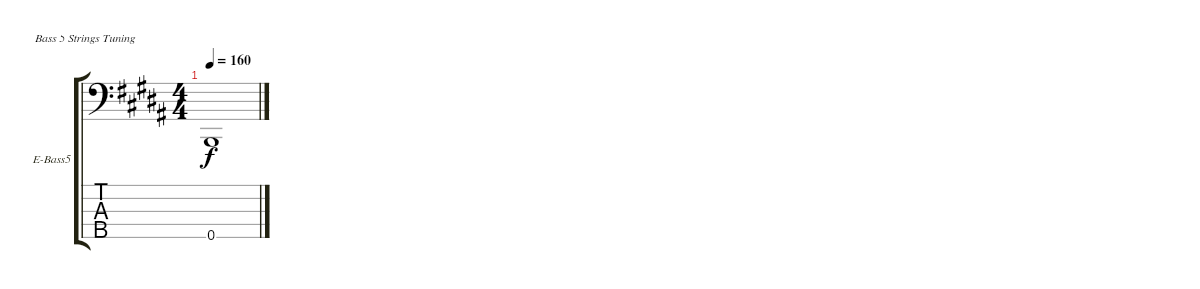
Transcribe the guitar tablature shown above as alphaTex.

\defaultSystemsLayout 4
\bracketExtendMode groupsimilarinstruments
\firstSystemTrackNameOrientation horizontal
\otherSystemsTrackNameOrientation horizontal
\track ("Electric Bass" "E-Bass5") {instrument electricbassfinger}
\staff {score tabs}
\tuning (G2 D2 A1 E1 B0)
\ts (4 4)
\tempo 160
\clef f4
\ks b
0.5{t}.1{dy f}
